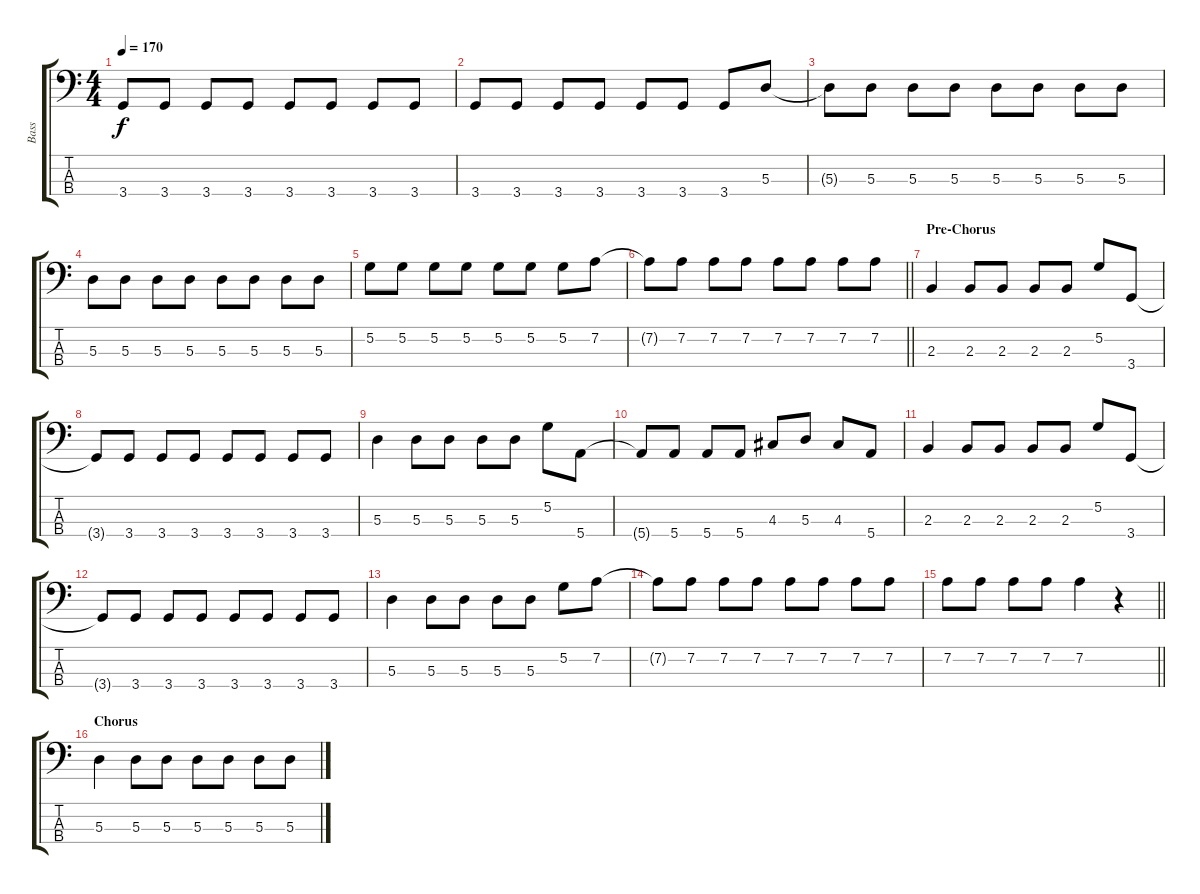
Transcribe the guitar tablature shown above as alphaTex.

\track ("Bass" "Bass") {instrument electricbasspick}
\staff {score tabs}
\tuning (G2 D2 A1 E1) {hide}
\ts (4 4)
\tempo 170
\clef f4
\ks c
3.4.8{dy f} 3.4.8 3.4.8 3.4.8 3.4.8 3.4.8 3.4.8 3.4.8 |
3.4.8 3.4.8 3.4.8 3.4.8 3.4.8 3.4.8 3.4.8 5.3.8 |
5.3{t}.8 5.3.8 5.3.8 5.3.8 5.3.8 5.3.8 5.3.8 5.3.8 |
5.3.8 5.3.8 5.3.8 5.3.8 5.3.8 5.3.8 5.3.8 5.3.8 |
5.2.8 5.2.8 5.2.8 5.2.8 5.2.8 5.2.8 5.2.8 7.2.8 |
\barLineRight lightlight
7.2{t}.8 7.2.8 7.2.8 7.2.8 7.2.8 7.2.8 7.2.8 7.2.8 |
\section ("" "Pre-Chorus")
2.3.4 2.3.8 2.3.8 2.3.8 2.3.8 5.2.8 3.4.8 |
3.4{t}.8 3.4.8 3.4.8 3.4.8 3.4.8 3.4.8 3.4.8 3.4.8 |
5.3.4 5.3.8 5.3.8 5.3.8 5.3.8 5.2.8 5.4.8 |
5.4{t}.8 5.4.8 5.4.8 5.4.8 4.3.8 5.3.8 4.3.8 5.4.8 |
2.3.4 2.3.8 2.3.8 2.3.8 2.3.8 5.2.8 3.4.8 |
3.4{t}.8 3.4.8 3.4.8 3.4.8 3.4.8 3.4.8 3.4.8 3.4.8 |
5.3.4 5.3.8 5.3.8 5.3.8 5.3.8 5.2.8 7.2.8 |
7.2{t}.8 7.2.8 7.2.8 7.2.8 7.2.8 7.2.8 7.2.8 7.2.8 |
\barLineRight lightlight
7.2.8 7.2.8 7.2.8 7.2.8 7.2.4 r.4 |
\section ("" "Chorus")
5.3.4 5.3.8 5.3.8 5.3.8 5.3.8 5.3.8 5.3.8
